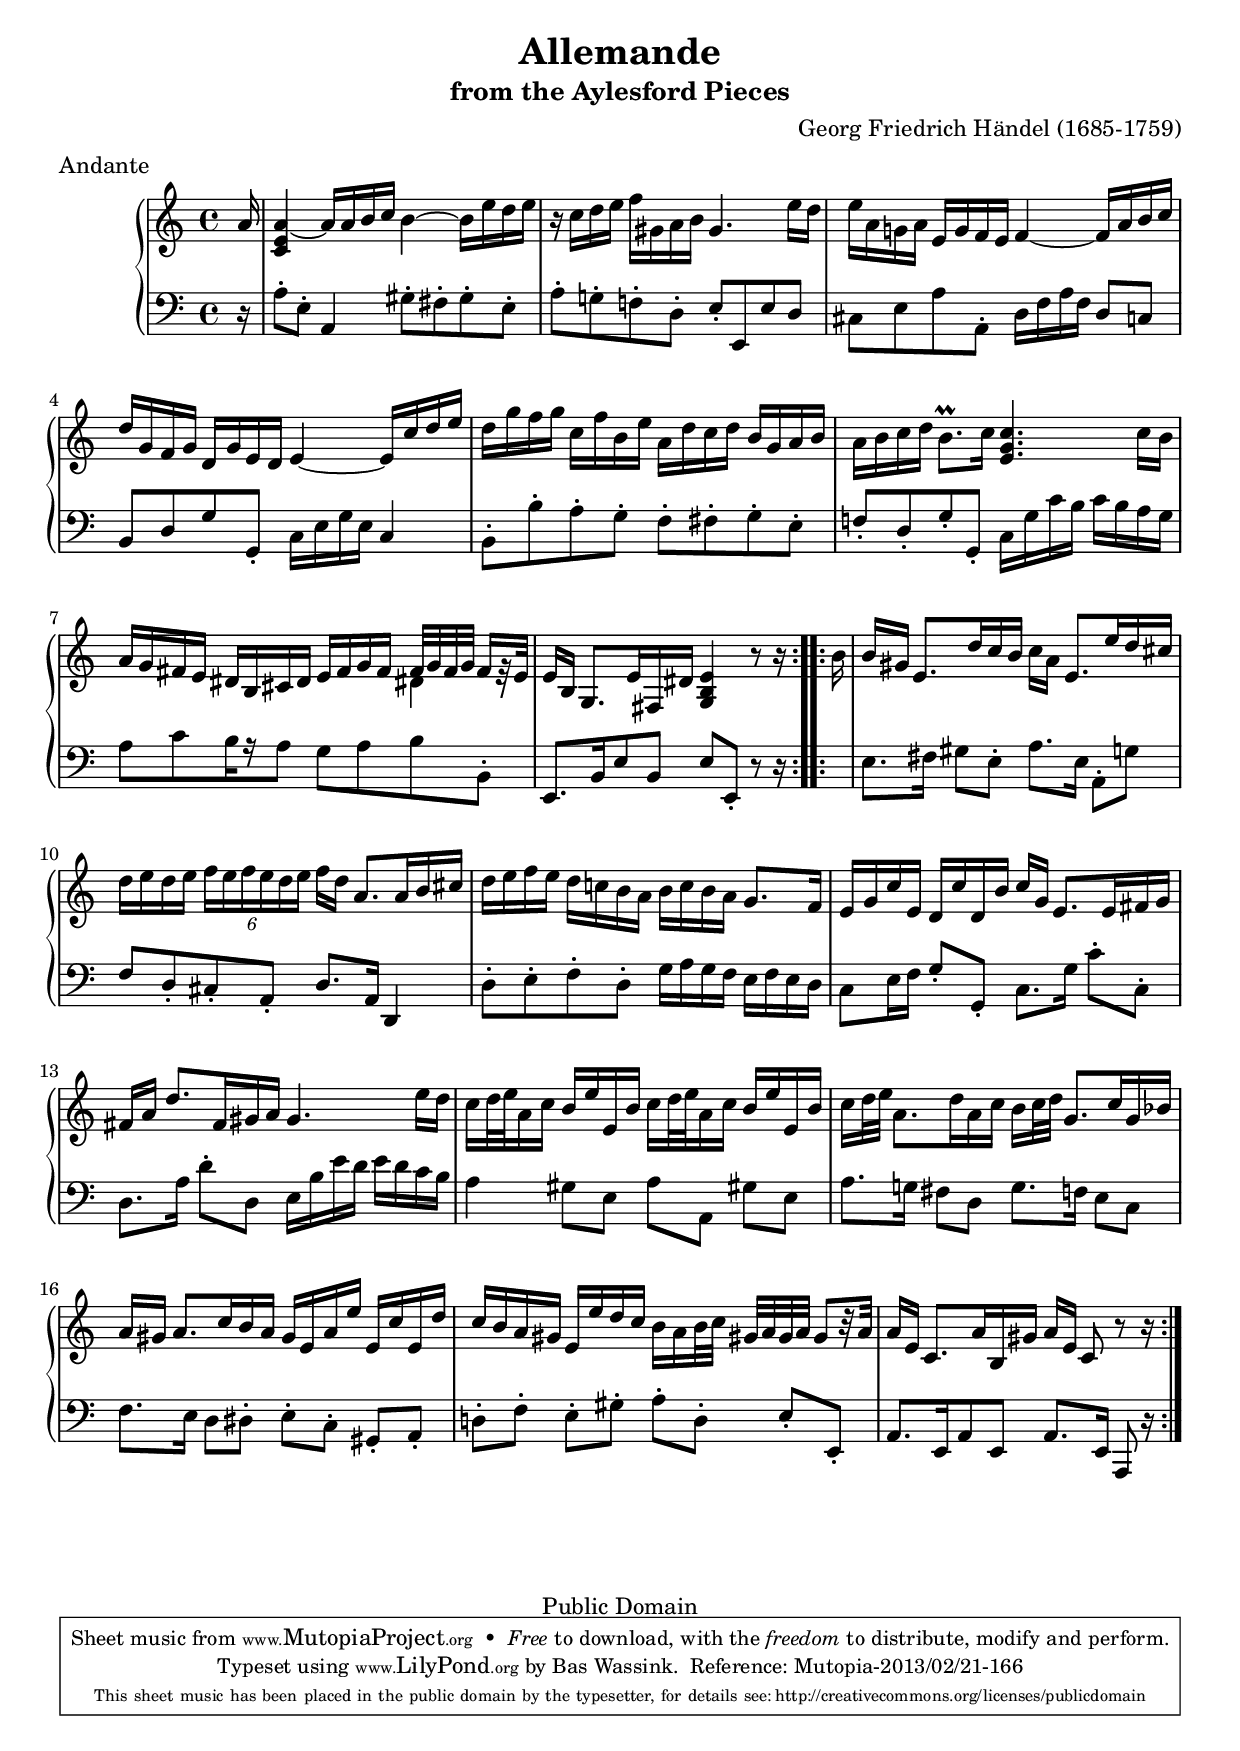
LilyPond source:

\version "2.16.1"
#(set-global-staff-size 20)
\header {
  title             = "Allemande"
  subtitle          = "from the Aylesford Pieces"
  composer          = "Georg Friedrich Händel (1685-1759)"
  meter             = "Andante"
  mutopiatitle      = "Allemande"
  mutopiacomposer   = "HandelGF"
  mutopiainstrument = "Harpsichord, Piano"
  date              = "18th Century"
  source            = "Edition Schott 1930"
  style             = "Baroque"
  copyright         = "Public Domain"
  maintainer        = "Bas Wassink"
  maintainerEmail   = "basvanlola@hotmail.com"

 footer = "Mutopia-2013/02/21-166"
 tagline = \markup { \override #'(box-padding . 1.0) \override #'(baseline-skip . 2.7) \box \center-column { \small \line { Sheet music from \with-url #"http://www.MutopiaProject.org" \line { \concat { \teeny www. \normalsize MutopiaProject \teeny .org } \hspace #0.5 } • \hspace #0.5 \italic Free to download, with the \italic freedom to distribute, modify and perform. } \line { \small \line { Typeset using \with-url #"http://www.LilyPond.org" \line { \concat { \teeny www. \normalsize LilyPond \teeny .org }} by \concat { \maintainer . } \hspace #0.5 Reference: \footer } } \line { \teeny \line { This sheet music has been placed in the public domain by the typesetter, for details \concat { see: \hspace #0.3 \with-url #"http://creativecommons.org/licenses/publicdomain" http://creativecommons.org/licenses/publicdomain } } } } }
  }

Global =  {\key a\minor \time 4/4 \partial 16}

% TODO: Remove the ugly extra-offset hack when lily stops colliding the rest with the flags.

MDI =  \relative c'' {
  \repeat volta 2 {
  a16
  <c, e a>4 ~ a'16 a b c b4 ~ b16 e d e
  r c d e f gis, a b gis4. e'16 d
  e a, g! a e g f e f4 ~ f16 a b c
  d g, f g d g e d e4 ~ e16 c' d e
  
  d g f g c, f b, e a, d c d b g a b
  a b c d b8.\prall c16 <e, g c>4. c'16 b |
  a g fis e dis b cis dis e fis g fis
    <<{fis32 g fis g fis16[
      \once \override Rest #'extra-offset = #'(0 . -3) % ugly hack
      r32 e]} \\ {dis!4}>> |
  e16[ b]  g8.[ e'16 fis, dis'] <g, b e>4 r8 r16 |
  }
  
  \repeat volta 2 {
  b'16
  b gis  e8.[ d'16 c b]  c[ a]  e8.[ e'16 d cis]
  d e d e \times 4/6 { f[ e f e d e]}  f[ d]  a8.[ a16 b cis]
  d e f e d c! b a b c b a g8.f16
  e g c e, d c' d, b'  c[ g]  e8.[ e16 fis g]
  
   fis[ a]  d8.[ fis,16 gis a] gis4. e'16 d
  c d32 e a,16 c b e e, b' c d32 e a,16 c b e e, b'
   c[ d32 e]  a,8.[ d16 a c]  b[ c32d]  g,8.[ c16 g bes]
   a[ gis]  a8.[ c16 b a] gis e a e ' e, c' e,
  
  d' c b a gis e e' d c b a b32 c  gis!32[ a gis a]  gis8[ r32 a]
  a16[ e]  c8.[ a'16 b, gis']  a[ e] c8 r r16
  }
  }

MSI =  \relative c' {
  r16
  
  a8-. e-. a,4 gis'8-. fis-. gis-. e-.
  a-. g!-. f!-. d-. e-. e, e' d
  cis e a a,-. d16 f a f d8 c
  b d g g,-. c16 e g e c4
  
  b8-. b'-. a-. g-. f-. fis-. g-. e-.
  f!-. d-. g-. g,-. c16 g' c b c b a g
   a8[ c b16 r16 a8] g a b b,-.
   e,8.[ b'16 e8 b]  e[ e,-.] r8 r16
  
  s16
  e'8. fis16 gis8 e-. a8. e16 a,8-. g'
  f d-. cis-. a-. d8. a16 d,4
  d'8-. e-. f-. d-. g16 a g f e f e d
  c8 e16 f g8-. g,-. c8. g'16 c8-. c,-.
  
  d8. a'16 d8-. d, e16 b' e d e d c b
  a4  gis8[ e]  a[ a,]  gis'![ e]
  a8. g!16 fis8 d g8. f16 e8 c
  f8. e16 d8 dis-.  e[-. c-.]  gis[-. a-.]
  
   d![-. f-.]  e[-. gis-.]  a[-. d,-.]  e[-. e,-.]
   a8.[ e16 a8 e]  a8.[ e16] a,8 r16
  }

\score { {
  \new PianoStaff <<
    \set PianoStaff.midiInstrument = "harpsichord"
    \new Staff = "up" <<
      \Global \clef treble \MDI
    >>
    \new Staff = "down" <<
      \Global \clef bass \MSI
    >>
  >>
}

  \midi {
    \tempo 4 = 72
    }


\layout {}
}
